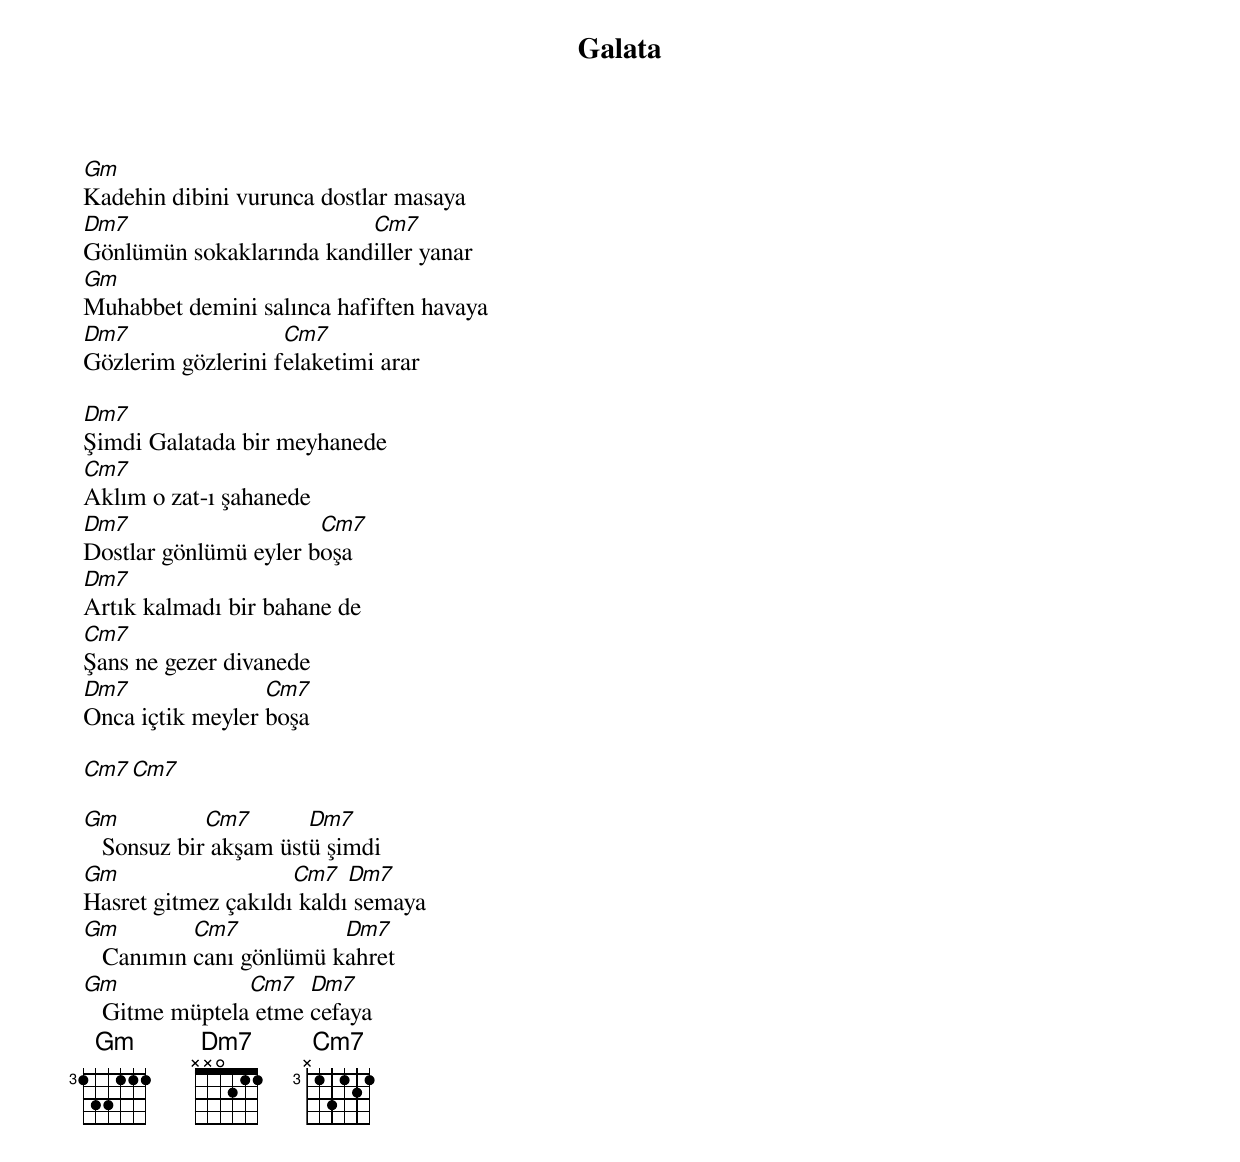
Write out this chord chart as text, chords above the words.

{title: Galata}
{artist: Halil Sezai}

Gm
Kadehin dibini vurunca dostlar masaya
Dm7                       Cm7
Gönlümün sokaklarında kandiller yanar
Gm
Muhabbet demini salınca hafiften havaya
Dm7                 Cm7
Gözlerim gözlerini felaketimi arar

Dm7
Şimdi Galatada bir meyhanede
Cm7
Aklım o zat-ı şahanede
Dm7                    Cm7
Dostlar gönlümü eyler boşa
Dm7
Artık kalmadı bir bahane de
Cm7
Şans ne gezer divanede
Dm7               Cm7
Onca içtik meyler boşa

Cm7 Cm7

Gm           Cm7       Dm7
   Sonsuz bir akşam üstü şimdi
Gm                   Cm7   Dm7
Hasret gitmez çakıldı kaldı semaya
Gm         Cm7           Dm7
   Canımın canı gönlümü kahret
Gm              Cm7   Dm7
   Gitme müptela etme cefaya
